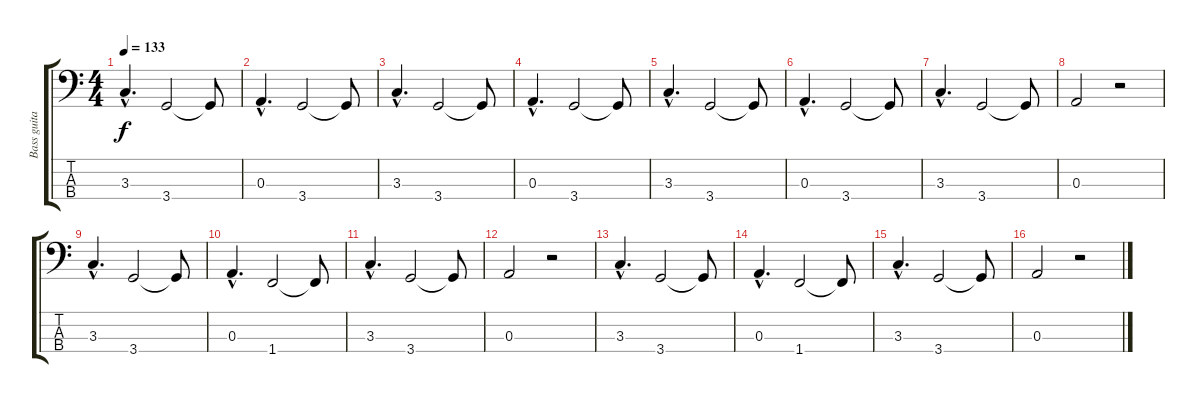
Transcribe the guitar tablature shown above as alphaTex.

\track ("Bass guitar" "Bass guita") {instrument electricbasspick}
\staff {score tabs}
\tuning (G2 D2 A1 E1) {hide}
\ts (4 4)
\tempo 133
\clef f4
\ks c
3.3{hac}.4{d dy f} 3.4.2 3.4{t}.8 |
0.3{hac}.4{d} 3.4.2 3.4{t}.8 |
3.3{hac}.4{d} 3.4.2 3.4{t}.8 |
0.3{hac}.4{d} 3.4.2 3.4{t}.8 |
3.3{hac}.4{d} 3.4.2 3.4{t}.8 |
0.3{hac}.4{d} 3.4.2 3.4{t}.8 |
3.3{hac}.4{d} 3.4.2 3.4{t}.8 |
0.3.2 r.2 |
3.3{hac}.4{d} 3.4.2 3.4{t}.8 |
0.3{hac}.4{d} 1.4.2 1.4{t}.8 |
3.3{hac}.4{d} 3.4.2 3.4{t}.8 |
0.3.2 r.2 |
3.3{hac}.4{d} 3.4.2 3.4{t}.8 |
0.3{hac}.4{d} 1.4.2 1.4{t}.8 |
3.3{hac}.4{d} 3.4.2 3.4{t}.8 |
0.3.2 r.2
